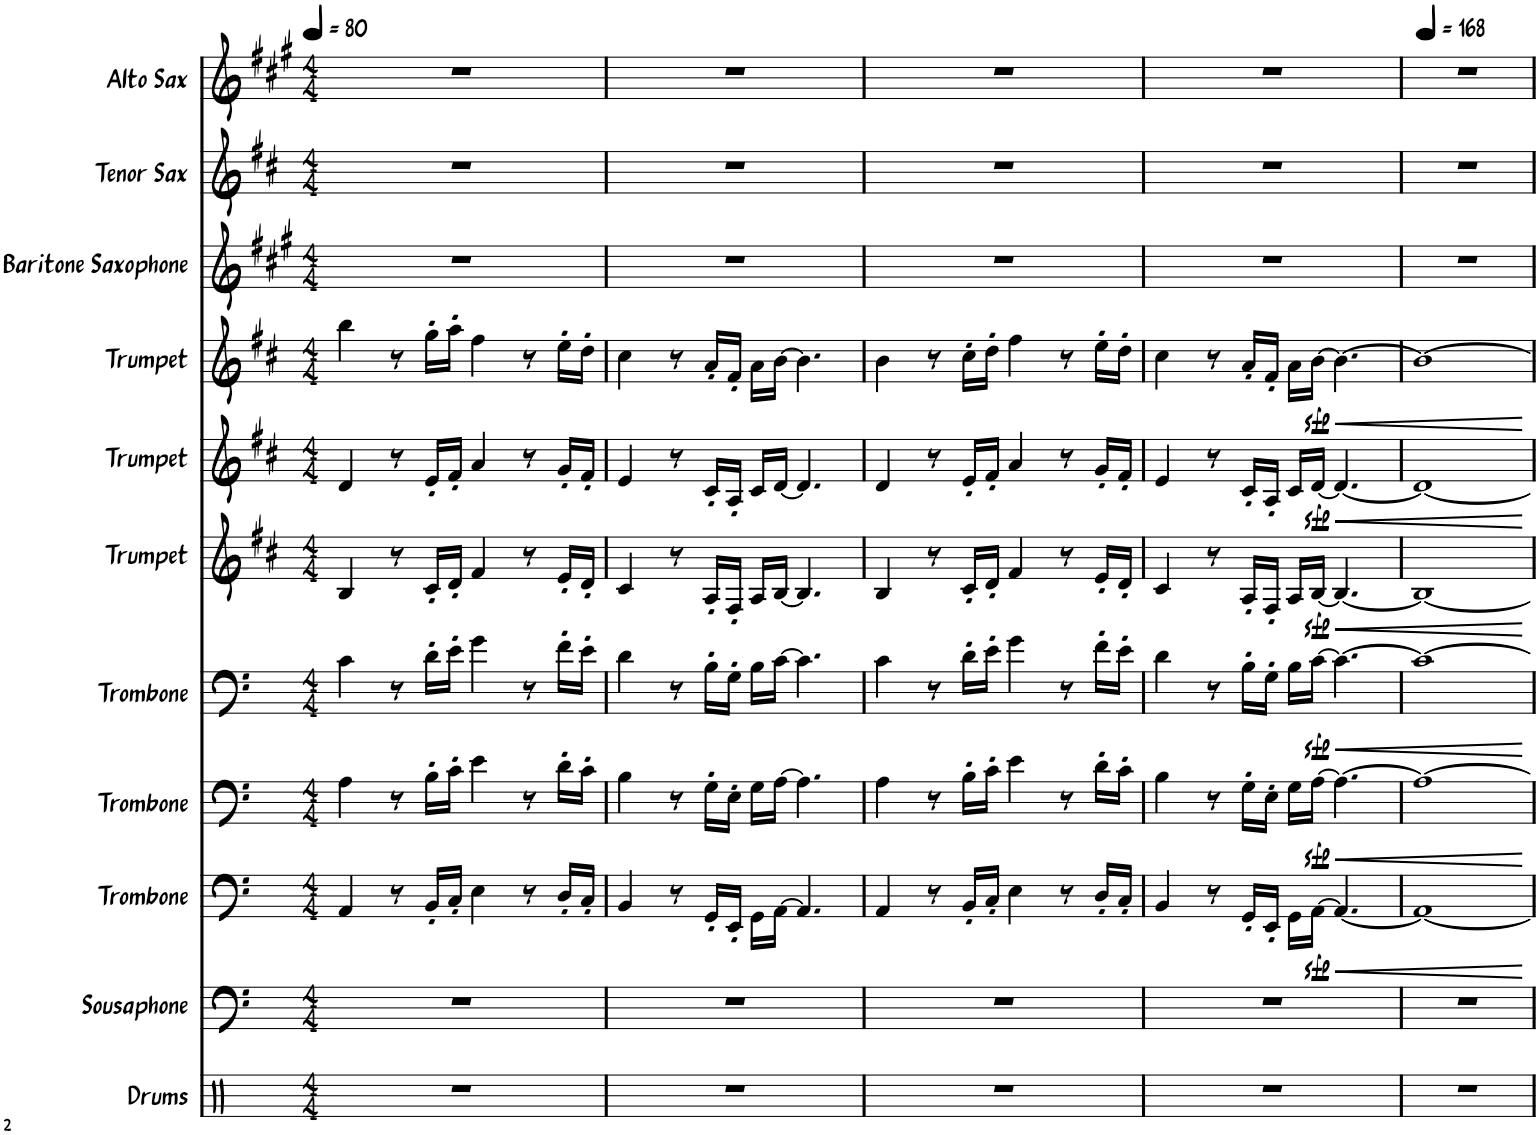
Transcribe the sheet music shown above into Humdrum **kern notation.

**kern	**kern	**kern	**dynam	**kern	**dynam	**kern	**dynam	**kern	**dynam	**kern	**dynam	**kern	**dynam	**kern	**kern	**kern
*part11	*part10	*part9	*part9	*part8	*part8	*part7	*part7	*part6	*part6	*part5	*part5	*part4	*part4	*part3	*part2	*part1
*staff11	*staff10	*staff9	*staff9	*staff8	*staff8	*staff7	*staff7	*staff6	*staff6	*staff5	*staff5	*staff4	*staff4	*staff3	*staff2	*staff1
*I"Drums	*I"Sousaphone	*I"Trombone	*	*I"Trombone	*	*I"Trombone	*	*I"Trumpet	*	*I"Trumpet	*	*I"Trumpet	*	*I"Baritone Saxophone	*I"Tenor Sax	*I"Alto Sax
*I'Drums	*I'Sphn.	*I'Tbn.	*	*I'Tbn.	*	*I'Tbn.	*	*I'Tpt.	*	*I'Tpt.	*	*I'Tpt.	*	*I'Bar. Sax.	*I'Tenor	*I'Alto
*clefX	*clefF4	*clefF4	*	*clefF4	*	*clefF4	*	*clefG2	*	*clefG2	*	*clefG2	*	*clefG2	*clefG2	*clefG2
*	*	*	*	*	*	*	*	*Trd1c2	*	*Trd1c2	*	*Trd1c2	*	*Trd12c21	*Trd8c14	*Trd5c9
*k[]	*k[]	*k[]	*	*k[]	*	*k[]	*	*k[f#c#]	*	*k[f#c#]	*	*k[f#c#]	*	*k[f#c#g#]	*k[f#c#]	*k[f#c#g#]
*M4/4	*M4/4	*M4/4	*	*M4/4	*	*M4/4	*	*M4/4	*	*M4/4	*	*M4/4	*	*M4/4	*M4/4	*M4/4
*MM80	*MM80	*MM80	*	*MM80	*	*MM80	*	*MM80	*	*MM80	*	*MM80	*	*MM80	*MM80	*MM80
=1	=1	=1	=1	=1	=1	=1	=1	=1	=1	=1	=1	=1	=1	=1	=1	=1
1r	1r	4AA/	.	4A\	.	4c\	.	4B/	.	4d/	.	4bb\	.	1r	1r	1r
.	.	8r	.	8r	.	8r	.	8r	.	8r	.	8r	.	.	.	.
.	.	16BB'/LL	.	16B'\LL	.	16d'\LL	.	16c#'/LL	.	16e'/LL	.	16gg'\LL	.	.	.	.
.	.	16C'/JJ	.	16c'\JJ	.	16e'\JJ	.	16d'/JJ	.	16f#'/JJ	.	16aa'\JJ	.	.	.	.
.	.	4E\	.	4e\	.	4g\	.	4f#/	.	4a/	.	4ff#\	.	.	.	.
.	.	8r	.	8r	.	8r	.	8r	.	8r	.	8r	.	.	.	.
.	.	16D'/LL	.	16d'\LL	.	16f'\LL	.	16e'/LL	.	16g'/LL	.	16ee'\LL	.	.	.	.
.	.	16C'/JJ	.	16c'\JJ	.	16e'\JJ	.	16d'/JJ	.	16f#'/JJ	.	16dd'\JJ	.	.	.	.
=2	=2	=2	=2	=2	=2	=2	=2	=2	=2	=2	=2	=2	=2	=2	=2	=2
1r	1r	4BB/	.	4B\	.	4d\	.	4c#/	.	4e/	.	4cc#\	.	1r	1r	1r
.	.	8r	.	8r	.	8r	.	8r	.	8r	.	8r	.	.	.	.
.	.	16GG'/LL	.	16G'\LL	.	16B'\LL	.	16A'/LL	.	16c#'/LL	.	16a'/LL	.	.	.	.
.	.	16EE'/JJ	.	16E'\JJ	.	16G'\JJ	.	16F#'/JJ	.	16A'/JJ	.	16f#'/JJ	.	.	.	.
.	.	16GG\LL	.	16G\LL	.	16B\LL	.	16A/LL	.	16c#/LL	.	16a\LL	.	.	.	.
.	.	[16AA\JJ	.	[16A\JJ	.	[16c\JJ	.	[16B/JJ	.	[16d/JJ	.	[16b\JJ	.	.	.	.
.	.	4.AA/]	.	4.A\]	.	4.c\]	.	4.B/]	.	4.d/]	.	4.b\]	.	.	.	.
=3	=3	=3	=3	=3	=3	=3	=3	=3	=3	=3	=3	=3	=3	=3	=3	=3
1r	1r	4AA/	.	4A\	.	4c\	.	4B/	.	4d/	.	4b\	.	1r	1r	1r
.	.	8r	.	8r	.	8r	.	8r	.	8r	.	8r	.	.	.	.
.	.	16BB'/LL	.	16B'\LL	.	16d'\LL	.	16c#'/LL	.	16e'/LL	.	16cc#'\LL	.	.	.	.
.	.	16C'/JJ	.	16c'\JJ	.	16e'\JJ	.	16d'/JJ	.	16f#'/JJ	.	16dd'\JJ	.	.	.	.
.	.	4E\	.	4e\	.	4g\	.	4f#/	.	4a/	.	4ff#\	.	.	.	.
.	.	8r	.	8r	.	8r	.	8r	.	8r	.	8r	.	.	.	.
.	.	16D'/LL	.	16d'\LL	.	16f'\LL	.	16e'/LL	.	16g'/LL	.	16ee'\LL	.	.	.	.
.	.	16C'/JJ	.	16c'\JJ	.	16e'\JJ	.	16d'/JJ	.	16f#'/JJ	.	16dd'\JJ	.	.	.	.
=4	=4	=4	=4	=4	=4	=4	=4	=4	=4	=4	=4	=4	=4	=4	=4	=4
1r	1r	4BB/	.	4B\	.	4d\	.	4c#/	.	4e/	.	4cc#\	.	1r	1r	1r
.	.	8r	.	8r	.	8r	.	8r	.	8r	.	8r	.	.	.	.
.	.	16GG'/LL	.	16G'\LL	.	16B'\LL	.	16A'/LL	.	16c#'/LL	.	16a'/LL	.	.	.	.
.	.	16EE'/JJ	.	16E'\JJ	.	16G'\JJ	.	16F#'/JJ	.	16A'/JJ	.	16f#'/JJ	.	.	.	.
.	.	16GG\LL	.	16G\LL	.	16B\LL	.	16A/LL	.	16c#/LL	.	16a\LL	.	.	.	.
!	!	!	!LO:HP:b	!	!LO:HP:b	!	!LO:HP:b	!	!LO:HP:b	!	!LO:HP:b	!	!LO:HP:b	!	!	!
!	!	!	!LO:DY:n=1:b	!	!LO:DY:n=1:b	!	!LO:DY:n=1:b	!	!LO:DY:n=1:b	!	!LO:DY:n=1:b	!	!LO:DY:n=1:b	!	!	!
.	.	[16AA\JJ	< sfp	[16A\JJ	< sfp	[16c\JJ	< sfp	[16B/JJ	< sfp	[16d/JJ	< sfp	[16b\JJ	< sfp	.	.	.
.	.	4.AA/_	.	4.A\_	.	4.c\_	.	4.B/_	.	4.d/_	.	4.b\_	.	.	.	.
=5	=5	=5	=5	=5	=5	=5	=5	=5	=5	=5	=5	=5	=5	=5	=5	=5
*	*	*	*	*	*	*	*	*	*	*	*	*	*	*	*	*MM168
1r	1r	1AA_	.	1A_	.	1c_	.	1B_	.	1d_	.	1b_	.	1r	1r	1r
.	.	.	[	.	[	.	[	.	[	.	[	.	[	.	.	.
=	=	=	=	=	=	=	=	=	=	=	=	=	=	=	=	=
*-	*-	*-	*-	*-	*-	*-	*-	*-	*-	*-	*-	*-	*-	*-	*-	*-
